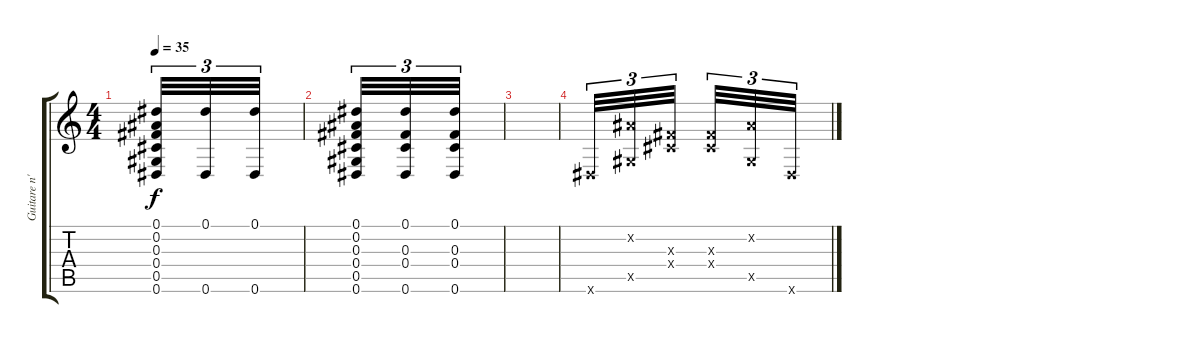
\track ("Guitare n' 1 Clean / Soliste ." "Guitare n'") {instrument acousticguitarsteel}
\staff {score tabs}
\tuning (Eb4 Bb3 Gb3 Db3 Ab2 Eb2) {hide}
\ts (4 4)
\tempo 35
\clef g2
\ks c
(0.1 0.2 0.3 0.4 0.5 0.6).32{tu (3 2) dy f} (0.1 0.6).32{tu (3 2)} (0.1 0.6).32{tu (3 2)} |
(0.1 0.2 0.3 0.4 0.5 0.6).32{tu (3 2)} (0.1 0.3 0.4 0.6).32{tu (3 2)} (0.1 0.3 0.4 0.6).32{tu (3 2)} |
|
0.6{x}.32{tu (3 2)} (0.2{x} 0.5{x}).32{tu (3 2)} (0.3{x} 0.4{x}).32{tu (3 2) beam splitsecondary} (0.3{x} 0.4{x}).32{tu (3 2)} (0.2{x} 0.5{x}).32{tu (3 2)} 0.6{x}.32{tu (3 2)}
